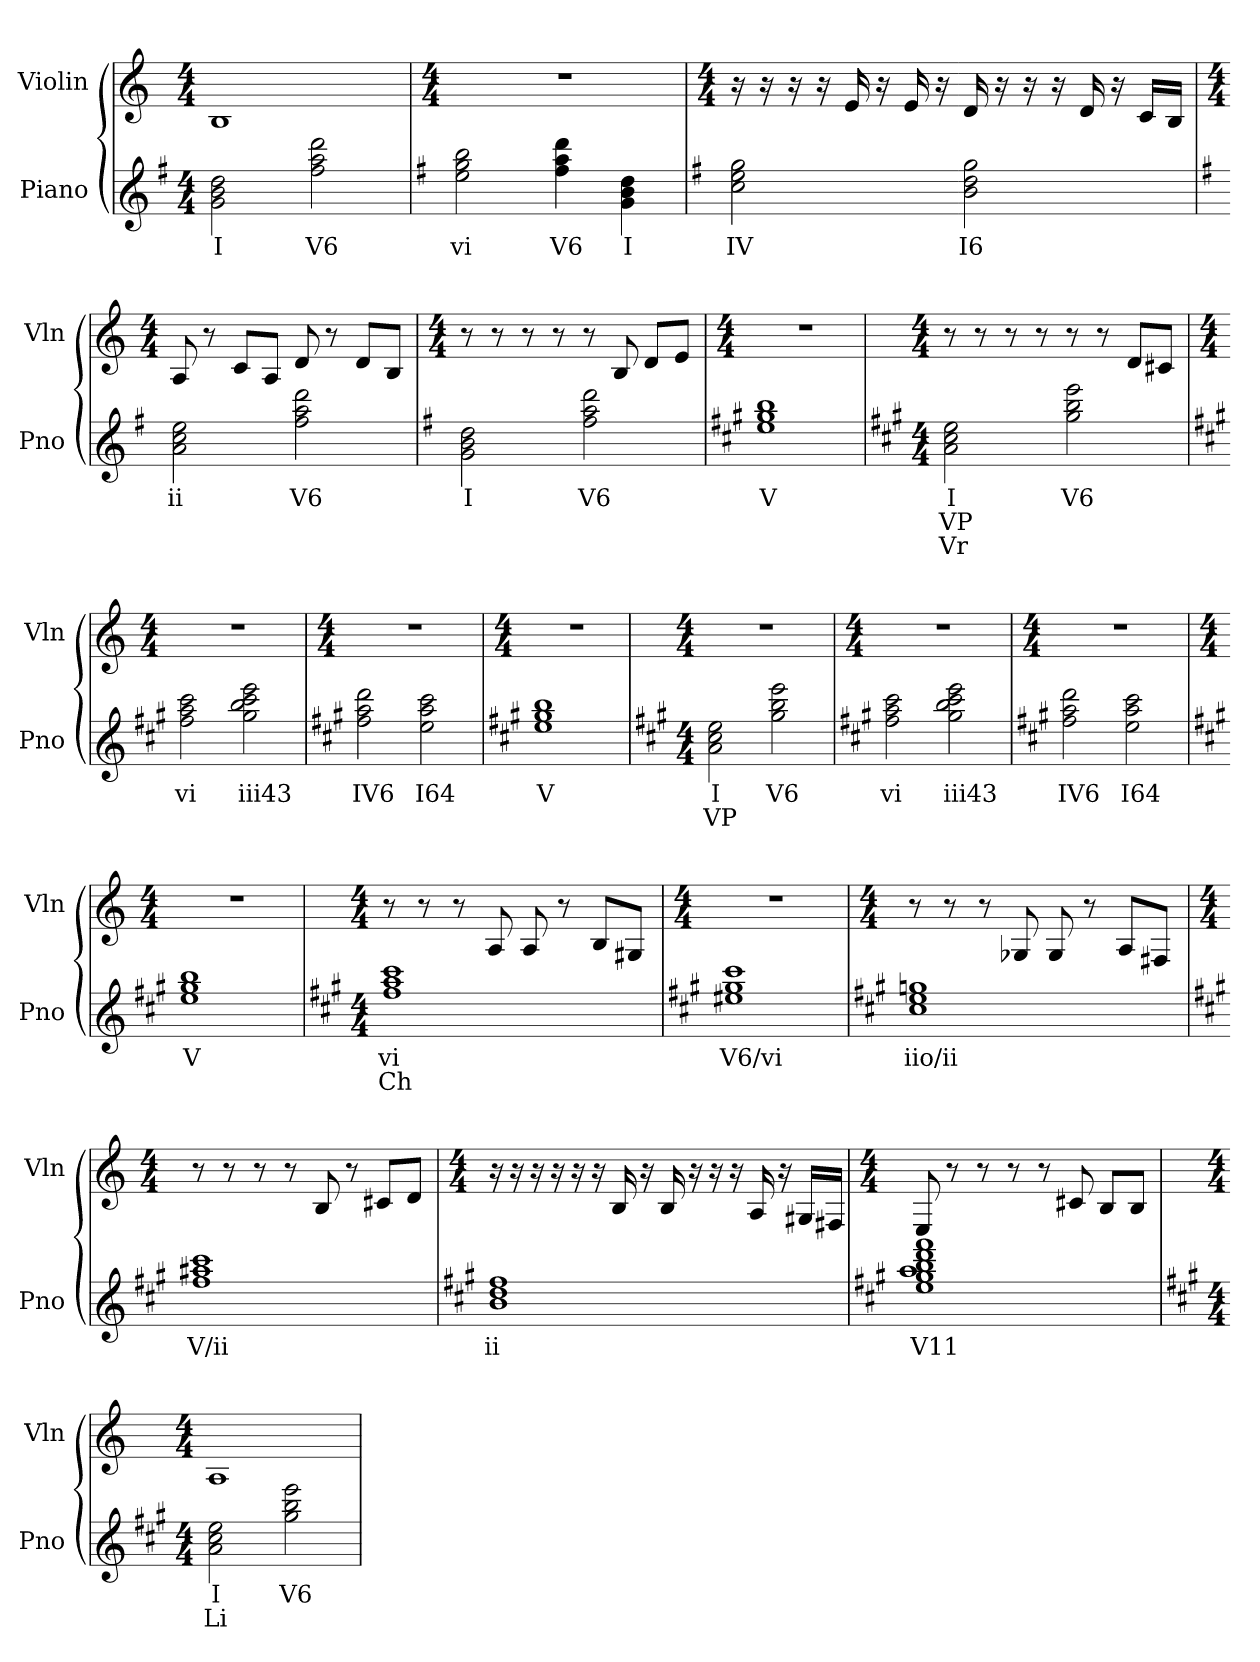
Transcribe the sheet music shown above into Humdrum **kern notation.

**kern	**text	**text	**text	**kern
*part2	*part2	*part2	*part2	*part1
*staff2	*staff2	*staff2	*staff2	*staff1
*I"Piano	*	*	*	*I"Violin
*I'Pno	*	*	*	*I'Vln
*k[f#]	*	*	*	*
*G:	*	*	*	*
*M4/4	*	*	*	*M4/4
=	=	=	=	=
2g 2b 2dd	I	.	.	1B
2ff# 2aa 2ddd	V6	.	.	.
=	=	=	=	=
*k[f#]	*	*	*	*
*G:	*	*	*	*
*	*	*	*	*M4/4
2ee 2gg 2bb	vi	.	.	1r
4ff# 4aa 4ddd	V6	.	.	.
4g 4b 4dd	I	.	.	.
=	=	=	=	=
*k[f#]	*	*	*	*
*G:	*	*	*	*
*	*	*	*	*M4/4
2cc 2ee 2gg	IV	.	.	16r
.	.	.	.	16r
.	.	.	.	16r
.	.	.	.	16r
.	.	.	.	16e
.	.	.	.	16r
.	.	.	.	16e
.	.	.	.	16r
2b 2dd 2gg	I6	.	.	16d
.	.	.	.	16r
.	.	.	.	16r
.	.	.	.	16r
.	.	.	.	16d
.	.	.	.	16r
.	.	.	.	16cLL
.	.	.	.	16BJJ
=	=	=	=	=
*k[f#]	*	*	*	*
*G:	*	*	*	*
*	*	*	*	*M4/4
2a 2cc 2ee	ii	.	.	8A
.	.	.	.	8r
.	.	.	.	8cL
.	.	.	.	8AJ
2ff# 2aa 2ddd	V6	.	.	8d
.	.	.	.	8r
.	.	.	.	8dL
.	.	.	.	8BJ
=	=	=	=	=
*k[f#]	*	*	*	*
*G:	*	*	*	*
*	*	*	*	*M4/4
2g 2b 2dd	I	.	.	8r
.	.	.	.	8r
.	.	.	.	8r
.	.	.	.	8r
2ff# 2aa 2ddd	V6	.	.	8r
.	.	.	.	8B
.	.	.	.	8dL
.	.	.	.	8eJ
=	=	=	=	=
*k[f#c#g#]	*	*	*	*
*A:	*	*	*	*
*	*	*	*	*M4/4
1ee 1gg# 1bb	V	.	.	1r
=	=	=	=	=
*k[f#c#g#]	*	*	*	*
*A:	*	*	*	*
*M4/4	*	*	*	*M4/4
2a 2cc# 2ee	I	VP	Vr	8r
.	.	.	.	8r
.	.	.	.	8r
.	.	.	.	8r
2gg# 2bb 2eee	V6	.	.	8r
.	.	.	.	8r
.	.	.	.	8dL
.	.	.	.	8c#XJ
=	=	=	=	=
*k[f#c#g#]	*	*	*	*
*A:	*	*	*	*
*	*	*	*	*M4/4
2ff# 2aa 2ccc#	vi	.	.	1r
2gg# 2bb 2ccc# 2eee	iii43	.	.	.
=	=	=	=	=
*k[f#c#g#]	*	*	*	*
*A:	*	*	*	*
*	*	*	*	*M4/4
2ff# 2aa 2ddd	IV6	.	.	1r
2ee 2aa 2ccc#	I64	.	.	.
=	=	=	=	=
*k[f#c#g#]	*	*	*	*
*A:	*	*	*	*
*	*	*	*	*M4/4
1ee 1gg# 1bb	V	.	.	1r
=	=	=	=	=
*k[f#c#g#]	*	*	*	*
*A:	*	*	*	*
*M4/4	*	*	*	*M4/4
2a 2cc# 2ee	I	VP	.	1r
2gg# 2bb 2eee	V6	.	.	.
=	=	=	=	=
*k[f#c#g#]	*	*	*	*
*A:	*	*	*	*
*	*	*	*	*M4/4
2ff# 2aa 2ccc#	vi	.	.	1r
2gg# 2bb 2ccc# 2eee	iii43	.	.	.
=	=	=	=	=
*k[f#c#g#]	*	*	*	*
*A:	*	*	*	*
*	*	*	*	*M4/4
2ff# 2aa 2ddd	IV6	.	.	1r
2ee 2aa 2ccc#	I64	.	.	.
=	=	=	=	=
*k[f#c#g#]	*	*	*	*
*A:	*	*	*	*
*	*	*	*	*M4/4
1ee 1gg# 1bb	V	.	.	1r
=	=	=	=	=
*k[f#c#g#]	*	*	*	*
*A:	*	*	*	*
*M4/4	*	*	*	*M4/4
1ff# 1aa 1ccc#	vi	Ch	.	8r
.	.	.	.	8r
.	.	.	.	8r
.	.	.	.	8A
.	.	.	.	8A
.	.	.	.	8r
.	.	.	.	8BL
.	.	.	.	8G#XJ
=	=	=	=	=
*k[f#c#g#]	*	*	*	*
*A:	*	*	*	*
*	*	*	*	*M4/4
1ee#X 1gg# 1ccc#	V6/vi	.	.	1r
=	=	=	=	=
*k[f#c#g#]	*	*	*	*
*A:	*	*	*	*
*	*	*	*	*M4/4
1cc# 1ee 1ggn	iio/ii	.	.	8r
.	.	.	.	8r
.	.	.	.	8r
.	.	.	.	8G-X
.	.	.	.	8G-
.	.	.	.	8r
.	.	.	.	8AL
.	.	.	.	8F#XJ
=	=	=	=	=
*k[f#c#g#]	*	*	*	*
*A:	*	*	*	*
*	*	*	*	*M4/4
1ff# 1aa#X 1ccc#	V/ii	.	.	8r
.	.	.	.	8r
.	.	.	.	8r
.	.	.	.	8r
.	.	.	.	8B
.	.	.	.	8r
.	.	.	.	8c#XL
.	.	.	.	8dJ
=	=	=	=	=
*k[f#c#g#]	*	*	*	*
*A:	*	*	*	*
*	*	*	*	*M4/4
1b 1dd 1ff#	ii	.	.	16r
.	.	.	.	16r
.	.	.	.	16r
.	.	.	.	16r
.	.	.	.	16r
.	.	.	.	16r
.	.	.	.	16B
.	.	.	.	16r
.	.	.	.	16B
.	.	.	.	16r
.	.	.	.	16r
.	.	.	.	16r
.	.	.	.	16A
.	.	.	.	16r
.	.	.	.	16G#XLL
.	.	.	.	16F#XJJ
=	=	=	=	=
*k[f#c#g#]	*	*	*	*
*A:	*	*	*	*
*	*	*	*	*M4/4
1ee 1gg# 1bb 1ddd 1fff# 1aa	V11	.	.	8E
.	.	.	.	8r
.	.	.	.	8r
.	.	.	.	8r
.	.	.	.	8r
.	.	.	.	8c#X
.	.	.	.	8BL
.	.	.	.	8BJ
=	=	=	=	=
*k[f#c#g#]	*	*	*	*
*A:	*	*	*	*
*M4/4	*	*	*	*M4/4
2a 2cc# 2ee	I	Li	.	1A
2gg# 2bb 2eee	V6	.	.	.
=	=	=	=	=
*-	*-	*-	*-	*-
